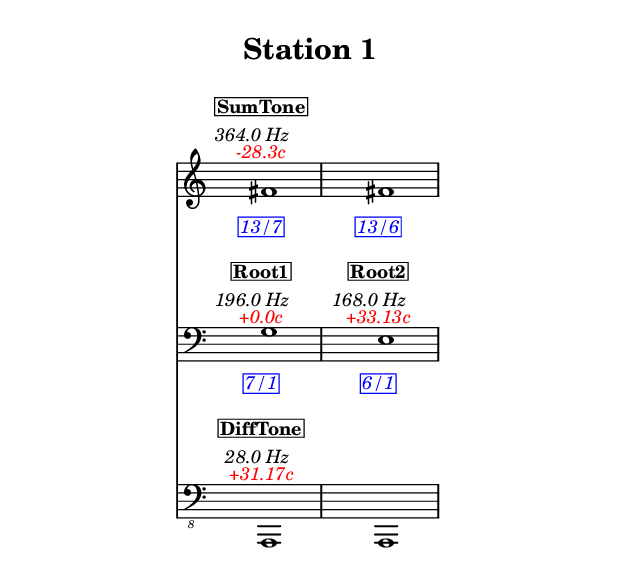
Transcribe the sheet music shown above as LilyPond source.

\version "2.20.0"
\language "english"

#(set-default-paper-size "a6" 'portrait)
#(set-global-staff-size 16)

\header {
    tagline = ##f
    title = \markup {
        \pad-around
            #3
            "Station 1"
        }
}

\layout {
    indent = #25
}

\paper {
    systems-per-page = 1
}

\score {
    \new Score
    <<
        \new Staff
        \with
        {
            \remove Time_signature_engraver
        }
        {
            \clef "treble"
            fs'1
            - \tweak color #red
            ^ \markup {
                \halign
                    #0
                    \italic
                        {
                            -28.3c
                        }
                }
            ^ \markup {
                \halign
                    #1
                    \italic
                        {
                            364.0
                            Hz
                        }
                }
            ^ \markup {
                \pad-around
                    #1
                    \box
                        \vcenter
                            \halign
                                #0
                                \bold
                                    {
                                        SumTone
                                    }
                }
            - \tweak color #blue
            _ \markup {
                \pad-around
                    #1
                    \box
                        \halign
                            #0
                            \italic
                                {
                                    13/7
                                }
                }
            \override Score.NonMusicalPaperColumn.padding = #5
            \clef "treble"
            fs'1
            - \tweak color #blue
            _ \markup {
                \pad-around
                    #1
                    \box
                        \halign
                            #0
                            \italic
                                {
                                    13/6
                                }
                }
        }
        \new Staff
        \with
        {
            \remove Time_signature_engraver
        }
        {
            \clef "bass"
            g1
            - \tweak color #red
            ^ \markup {
                \halign
                    #0
                    \italic
                        {
                            +0.0c
                        }
                }
            ^ \markup {
                \halign
                    #1
                    \italic
                        {
                            196.0
                            Hz
                        }
                }
            ^ \markup {
                \pad-around
                    #1
                    \box
                        \vcenter
                            \halign
                                #0
                                \bold
                                    {
                                        Root1
                                    }
                }
            - \tweak color #blue
            _ \markup {
                \pad-around
                    #1
                    \box
                        \halign
                            #0
                            \italic
                                {
                                    7/1
                                }
                }
            \clef "bass"
            e1
            - \tweak color #red
            ^ \markup {
                \halign
                    #0
                    \italic
                        {
                            +33.13c
                        }
                }
            ^ \markup {
                \halign
                    #1
                    \italic
                        {
                            168.0
                            Hz
                        }
                }
            ^ \markup {
                \pad-around
                    #1
                    \box
                        \vcenter
                            \halign
                                #0
                                \bold
                                    {
                                        Root2
                                    }
                }
            - \tweak color #blue
            _ \markup {
                \pad-around
                    #1
                    \box
                        \halign
                            #0
                            \italic
                                {
                                    6/1
                                }
                }
        }
        \new Staff
        \with
        {
            \remove Time_signature_engraver
        }
        {
            \clef "bass_8"
            a,,,1
            - \tweak color #red
            ^ \markup {
                \halign
                    #0
                    \italic
                        {
                            +31.17c
                        }
                }
            ^ \markup {
                \halign
                    #1
                    \italic
                        {
                            28.0
                            Hz
                        }
                }
            ^ \markup {
                \pad-around
                    #1
                    \box
                        \vcenter
                            \halign
                                #0
                                \bold
                                    {
                                        DiffTone
                                    }
                }
            \clef "bass_8"
            a,,,1
        }
    >>
}